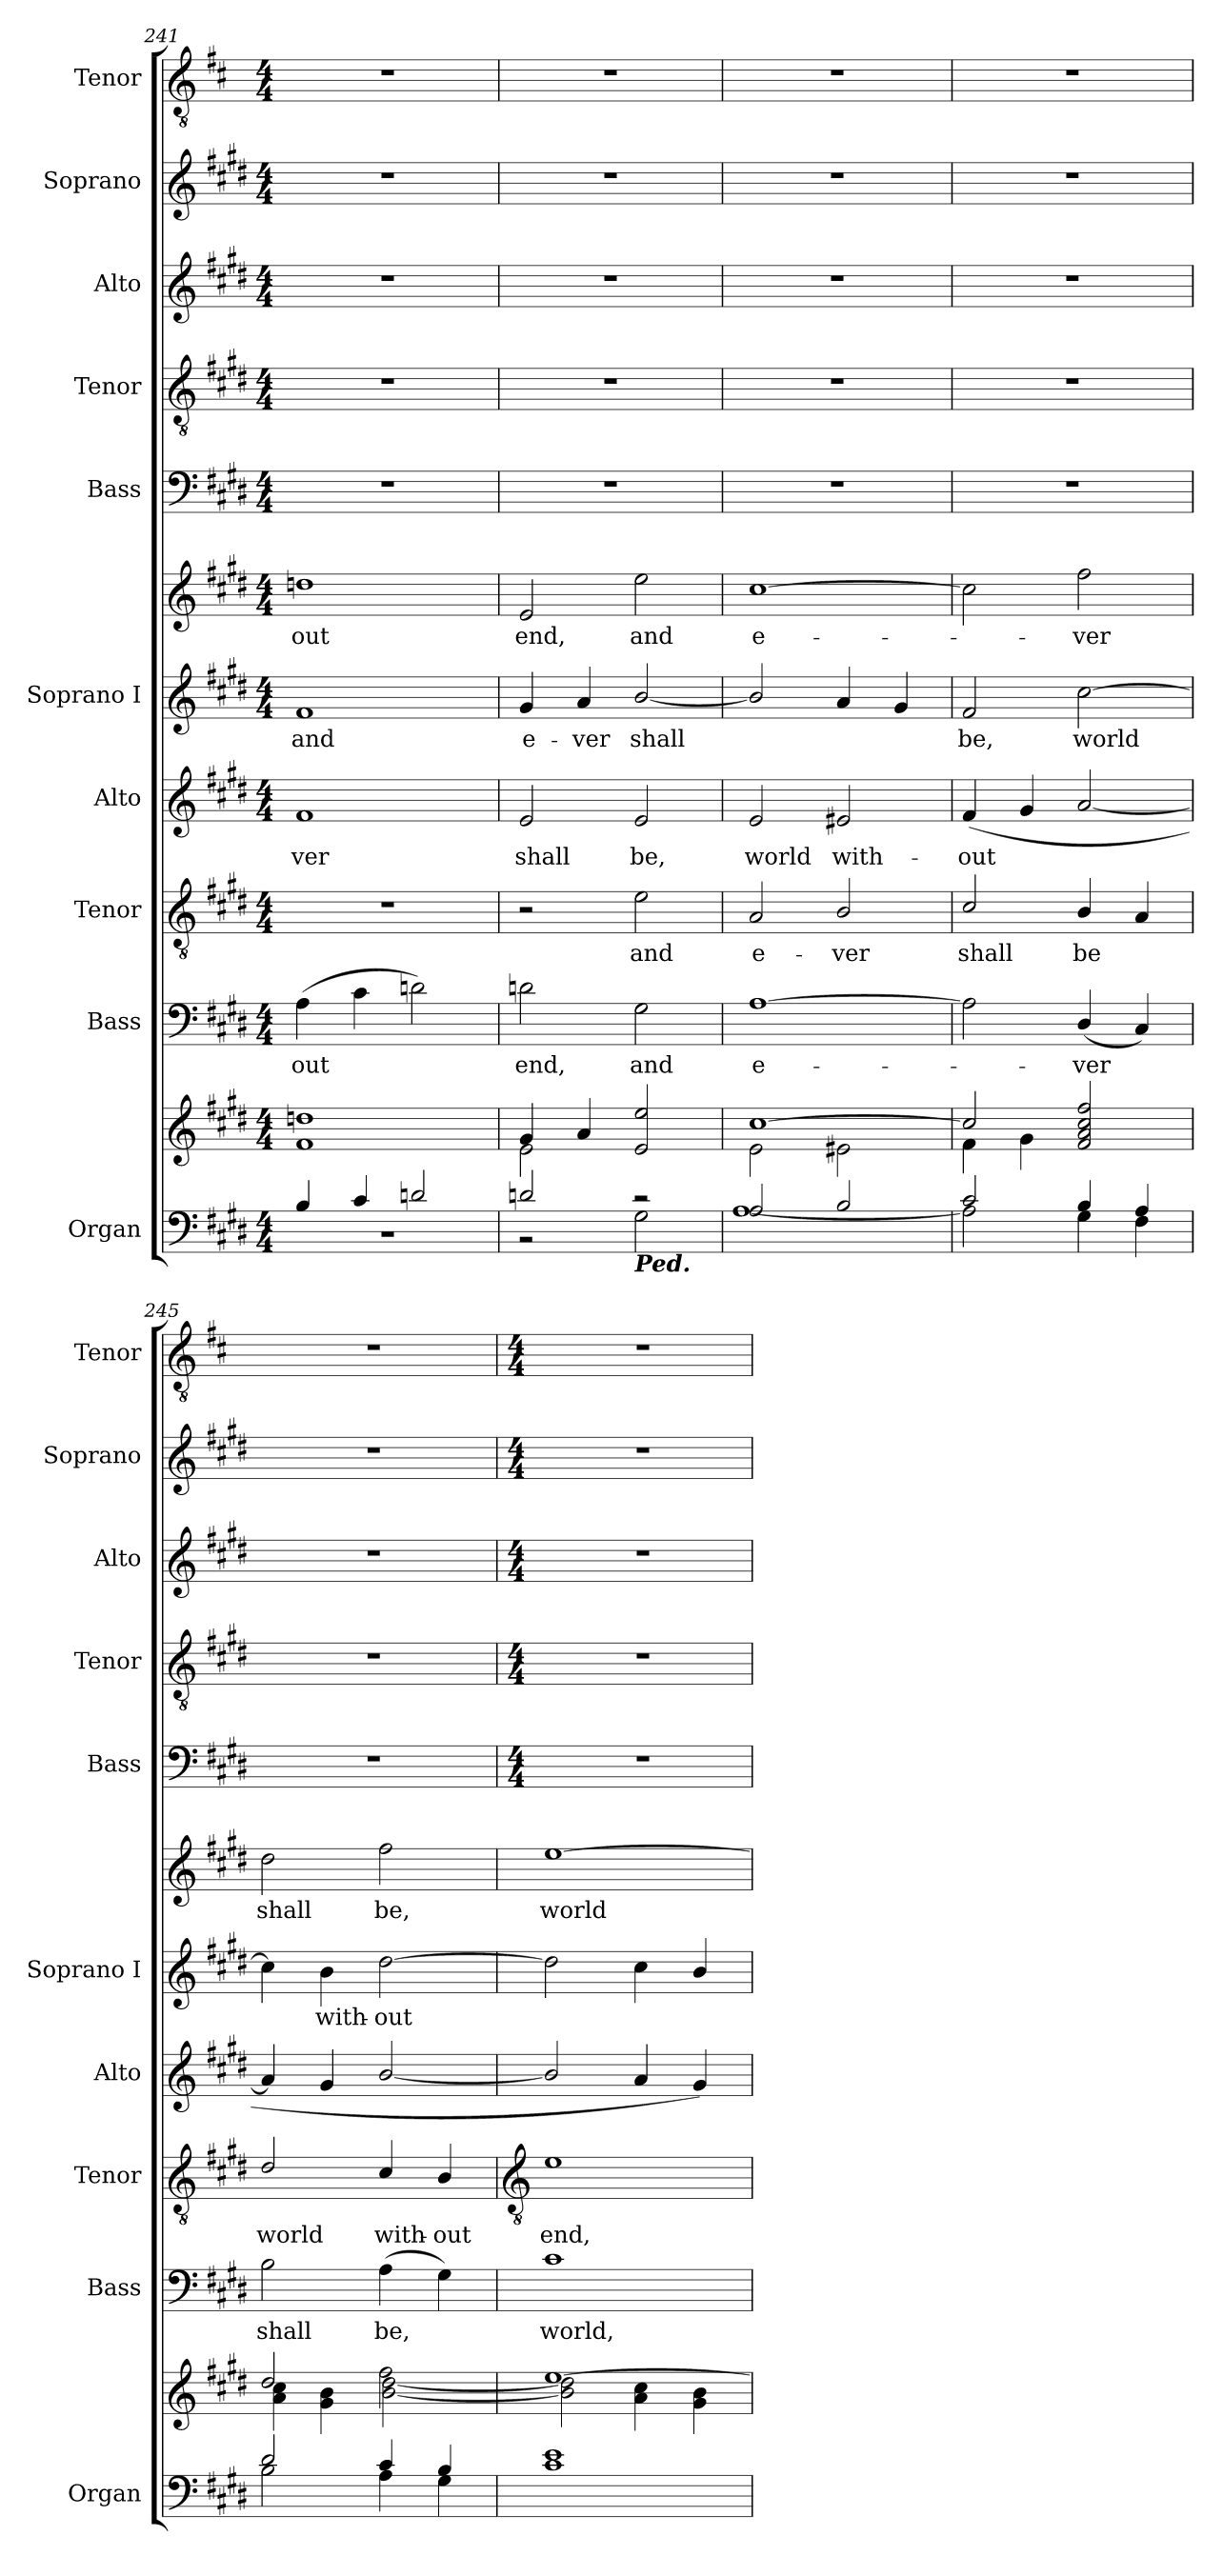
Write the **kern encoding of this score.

**kern	**kern	**kern	**text	**kern	**text	**kern	**text	**kern	**text	**kern	**text	**kern	**kern	**kern	**kern	**kern
*part10	*part10	*part9	*part9	*part8	*part8	*part7	*part7	*part6	*part6	*part6	*part6	*part5	*part4	*part3	*part2	*part1
*staff12	*staff11	*staff10	*staff10	*staff9	*staff9	*staff8	*staff8	*staff7	*staff7	*staff6	*staff6	*staff5	*staff4	*staff3	*staff2	*staff1
*I"Organ	*	*I"Bass	*	*I"Tenor	*	*I"Alto	*	*I"Soprano I	*	*	*	*I"Bass	*I"Tenor	*I"Alto	*I"Soprano	*I"Tenor
*I'Organ	*	*I'Bass	*	*I'Tenor	*	*I'Alto	*	*I'Soprano I	*	*	*	*I'Bass	*I'Tenor	*I'Alto	*I'Soprano	*I'Tenor
*clefF4	*clefG2	*clefF4	*	*clefGv2	*	*clefG2	*	*clefG2	*	*clefG2	*	*clefF4	*clefGv2	*clefG2	*clefG2	*clefGv2
*k[f#c#g#d#]	*k[f#c#g#d#]	*k[f#c#g#d#]	*	*k[f#c#g#d#]	*	*k[f#c#g#d#]	*	*k[f#c#g#d#]	*	*k[f#c#g#d#]	*	*k[f#c#g#d#]	*k[f#c#g#d#]	*k[f#c#g#d#]	*k[f#c#g#d#]	*k[f#c#]
*E:	*E:	*E:	*	*E:	*	*E:	*	*E:	*	*E:	*	*E:	*E:	*E:	*E:	*D:
*M4/4	*M4/4	*M4/4	*	*M4/4	*	*M4/4	*	*M4/4	*	*M4/4	*	*M4/4	*M4/4	*M4/4	*M4/4	*M4/4
=241	=241	=241	=241	=241	=241	=241	=241	=241	=241	=241	=241	=241	=241	=241	=241	=241
*^	*^	*	*	*	*	*	*	*	*	*	*	*	*	*	*	*
!	!	!	!	!	!LO:LY:b	!	!	!	!LO:LY:b	!	!LO:LY:b	!	!LO:LY:b	!	!	!	!	!
4B/	1r	1f#/ 1ddn/	1ryy	(>4A\	-out	1r	.	1f#	-ver	1f#	and	1ddn	out	1r	1r	1r	1r	1r
4c#/	.	.	.	4c#	.	.	.	.	.	.	.	.	.	.	.	.	.	.
2dn/	.	.	.	2dn\)	.	.	.	.	.	.	.	.	.	.	.	.	.	.
=242	=242	=242	=242	=242	=242	=242	=242	=242	=242	=242	=242	=242	=242	=242	=242	=242	=242	=242
!	!	!	!	!	!LO:LY:b	!	!	!	!LO:LY:b	!	!LO:LY:b	!	!LO:LY:b	!	!	!	!	!
2dn/	2r	4g#/	2e\	2dn\	end,	2r	.	2e	shall	4g#	e-	2e	end,	1r	1r	1r	1r	1r
!	!	!	!	!	!	!	!	!	!	!	!LO:LY:b	!	!	!	!	!	!	!
.	.	4a/	.	.	.	.	.	.	.	4a	-ver	.	.	.	.	.	.	.
!LO:TX:b:Bi:t=Ped.	!	!	!	!	!	!	!	!	!	!	!	!	!	!	!	!	!	!
!	!	!	!	!	!LO:LY:b	!	!LO:LY:b	!	!LO:LY:b	!	!LO:LY:b	!	!LO:LY:b	!	!	!	!	!
2r	2G#\	2e/ 2ee/	2ryy	2G#\	and	2e	and	2e	be,	[2b/	shall	2ee	and	.	.	.	.	.
=243	=243	=243	=243	=243	=243	=243	=243	=243	=243	=243	=243	=243	=243	=243	=243	=243	=243	=243
!	!	!	!	!	!LO:LY:b	!	!LO:LY:b	!	!LO:LY:b	!	!	!	!LO:LY:b	!	!	!	!	!
2A/	[1A\	[1cc#/	2e\	[1A	e-	2A	e-	2e	world	2b/]	.	[1cc#	e-	1r	1r	1r	1r	1r
!	!	!	!	!	!	!	!LO:LY:b	!	!LO:LY:b	!	!	!	!	!	!	!	!	!
2B/	.	.	2e#X\	.	.	2B/	-ver	2e#X	with-	4a	.	.	.	.	.	.	.	.
.	.	.	.	.	.	.	.	.	.	4g#	.	.	.	.	.	.	.	.
=244	=244	=244	=244	=244	=244	=244	=244	=244	=244	=244	=244	=244	=244	=244	=244	=244	=244	=244
!	!	!	!	!	!	!	!LO:LY:b	!	!LO:LY:b	!	!LO:LY:b	!	!	!	!	!	!	!
2c#/	2A\]	2cc#/]	4f#\	2A\]	.	2c#/	shall	(<4f#	-out	2f#	be,	2cc#]	.	1r	1r	1r	1r	1r
.	.	.	4g#\	.	.	.	.	4g#	.	.	.	.	.	.	.	.	.	.
!	!	!	!	!	!LO:LY:b	!	!LO:LY:b	!	!	!	!LO:LY:b	!	!LO:LY:b	!	!	!	!	!
4B/	4G#\	2f#/ 2a/ 2cc#/ 2ff#/	2ryy	(<4D#/	ver	4B/	be	[2a	.	[2cc#	world	2ff#	ver	.	.	.	.	.
4A/	4F#\	.	.	4C#)	.	4A	.	.	.	.	.	.	.	.	.	.	.	.
=245	=245	=245	=245	=245	=245	=245	=245	=245	=245	=245	=245	=245	=245	=245	=245	=245	=245	=245
!	!	!	!	!	!LO:LY:b	!	!LO:LY:b	!	!	!	!	!	!LO:LY:b	!	!	!	!	!
2d#/	2B\	2dd#/	4a\ 4cc#\	2B	shall	2d#/	world	4a]	.	4cc#]	.	2dd#	shall	1r	1r	1r	1r	1r
!	!	!	!	!	!	!	!	!	!	!	!LO:LY:b	!	!	!	!	!	!	!
.	.	.	4g#\ 4b\	.	.	.	.	4g#	.	4b	with-	.	.	.	.	.	.	.
!	!	!	!	!	!LO:LY:b	!	!LO:LY:b	!	!	!	!LO:LY:b	!	!LO:LY:b	!	!	!	!	!
4c#/	4A\	2ff#\	[2b\ [2dd#\	(>4A	be,	4c#/	with-	[2b/	.	[2dd#	-out	2ff#	be,	.	.	.	.	.
!	!	!	!	!	!	!	!LO:LY:b	!	!	!	!	!	!	!	!	!	!	!
4B/	4G#\	.	.	4G#)	.	4B/	-out	.	.	.	.	.	.	.	.	.	.	.
!!LO:LB:g=z
=246	=246	=246	=246	=246	=246	=246	=246	=246	=246	=246	=246	=246	=246	=246	=246	=246	=246	=246
*	*	*	*	*	*	*clefGv2	*	*	*	*	*	*	*	*	*	*	*	*
*	*	*	*	*	*	*	*	*	*	*	*	*	*	*M4/4	*M4/4	*M4/4	*M4/4	*M4/4
!	!	!	!	!	!LO:LY:b	!	!LO:LY:b	!	!	!	!	!	!LO:LY:b	!	!	!	!	!
1e/	1c#\	[1ee/	2b\] 2dd#\]	1c#	world,	1e	end,	2b/]	.	2dd#]	.	[1ee	world	1r	1r	1r	1r	1r
.	.	.	4a\ 4cc#\	.	.	.	.	4a	.	4cc#	.	.	.	.	.	.	.	.
.	.	.	4g#\ 4b\	.	.	.	.	4g#)	.	4b/	.	.	.	.	.	.	.	.
*v	*v	*	*	*	*	*	*	*	*	*	*	*	*	*	*	*	*	*
*	*v	*v	*	*	*	*	*	*	*	*	*	*	*	*	*	*	*
=	=	=	=	=	=	=	=	=	=	=	=	=	=	=	=	=
*-	*-	*-	*-	*-	*-	*-	*-	*-	*-	*-	*-	*-	*-	*-	*-	*-
